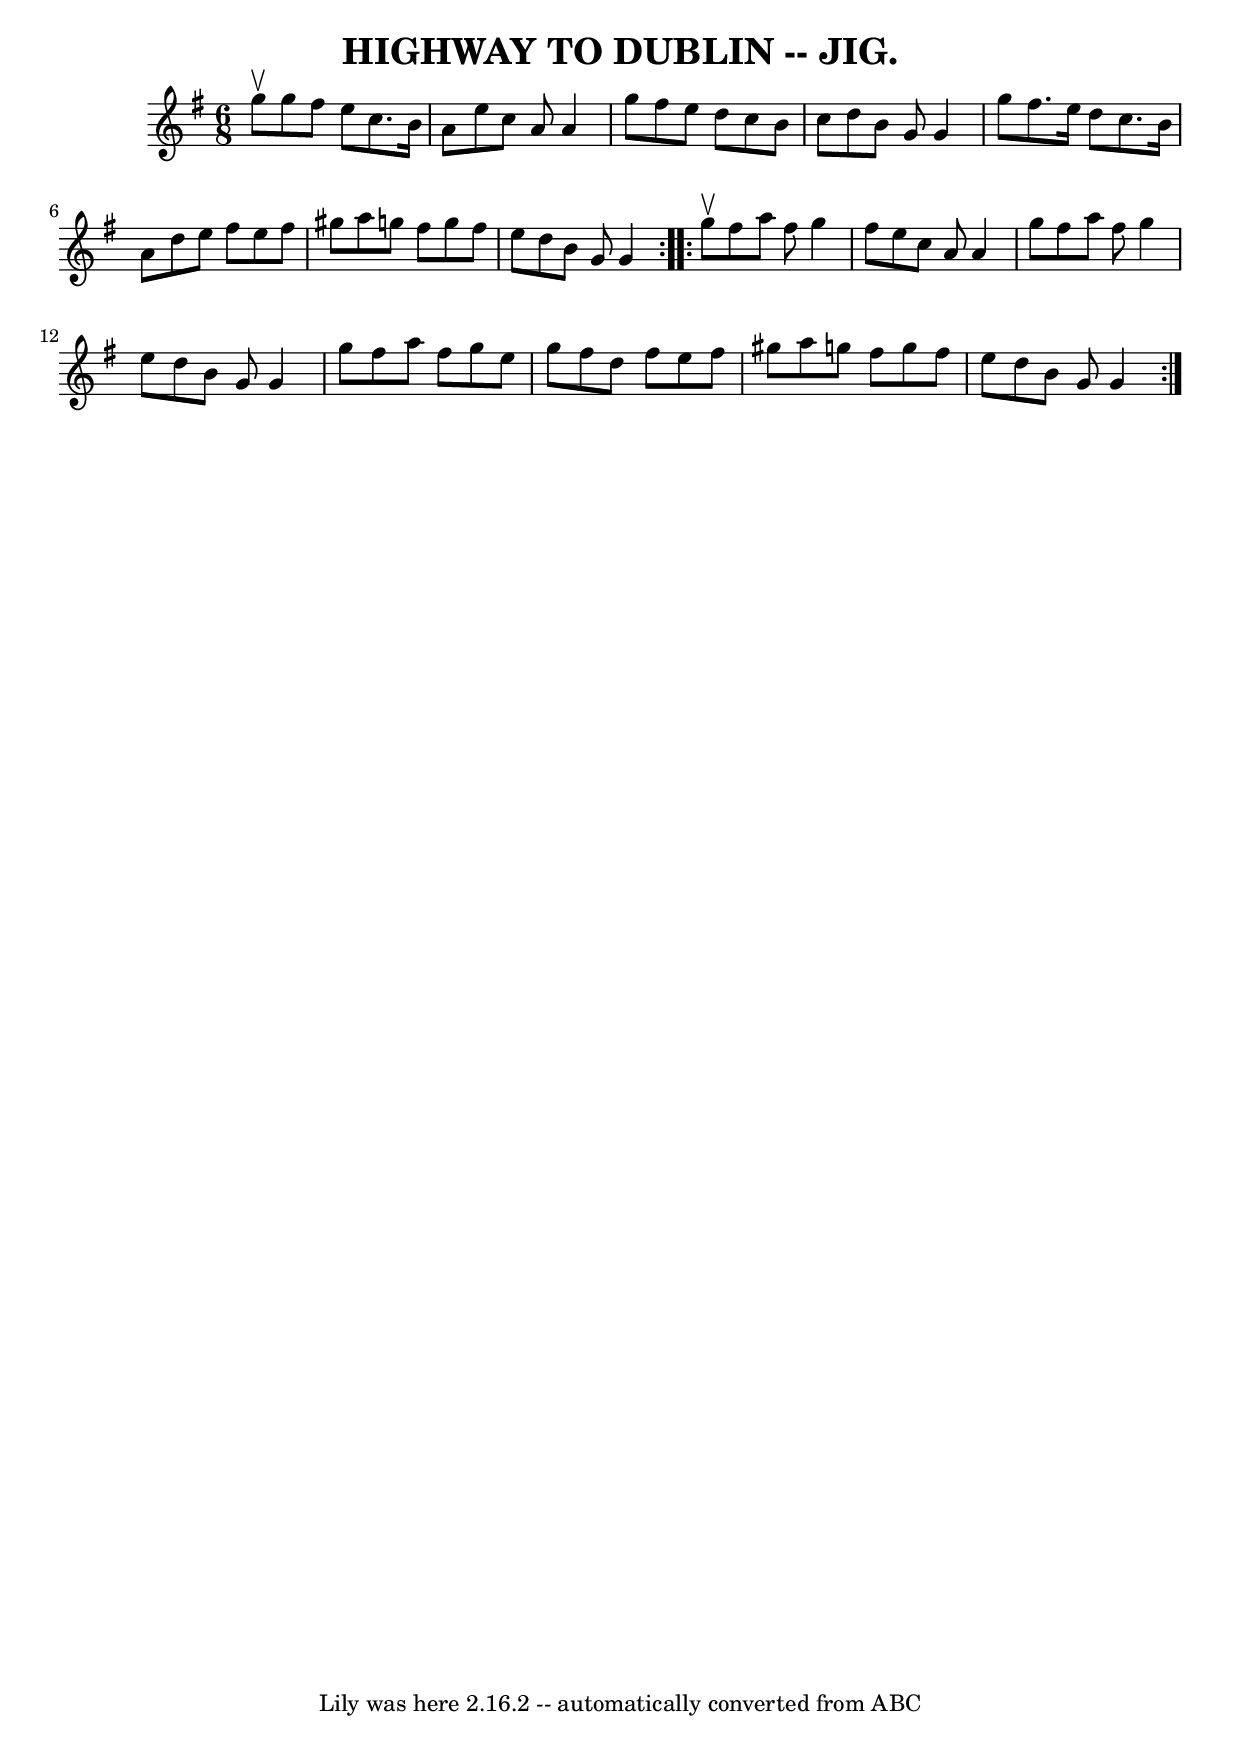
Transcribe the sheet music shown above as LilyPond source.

\version "2.7.40"
\include "Mammoth.ily"
\header {
	book = "Coles pg. 64.7"
	crossRefNumber = "27"
	footnotes = ""
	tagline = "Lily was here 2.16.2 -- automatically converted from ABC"
	title = "HIGHWAY TO DUBLIN -- JIG."
}
voicedefault =  {
\set Score.defaultBarType = "empty"

\repeat volta 2 {
\time 6/8 \key g \major g''8^\upbow |
 g''8 fis''8 e''8    
c''8. b'16 a'8  |
 e''8 c''8 a'8 a'4 g''8  |
   
fis''8 e''8 d''8 c''8 b'8 c''8  |
 d''8 b'8 g'8    
g'4 g''8  |
 fis''8. e''16 d''8 c''8. b'16 a'8  
|
 d''8 e''8 fis''8 e''8 fis''8 gis''8  |
 a''8  
 g''!8 fis''8 g''8 fis''8 e''8  |
 d''8 b'8 g'8    
g'4  }     \repeat volta 2 { g''8^\upbow |
 fis''8 a''8 fis''8 
 g''4 fis''8  |
 e''8 c''8 a'8 a'4 g''8  |
   
fis''8 a''8 fis''8 g''4 e''8  |
 d''8 b'8 g'8 g'4  
 g''8  |
 fis''8 a''8 fis''8 g''8 e''8 g''8  |
 
 fis''8 d''8 fis''8 e''8 fis''8 gis''8  |
 a''8    
g''!8 fis''8 g''8 fis''8 e''8  |
 d''8 b'8 g'8 g'4 
 }   
}

\score{
    <<

	\context Staff="default"
	{
	    \voicedefault 
	}

    >>
	\layout {
	}
	\midi {}
}
